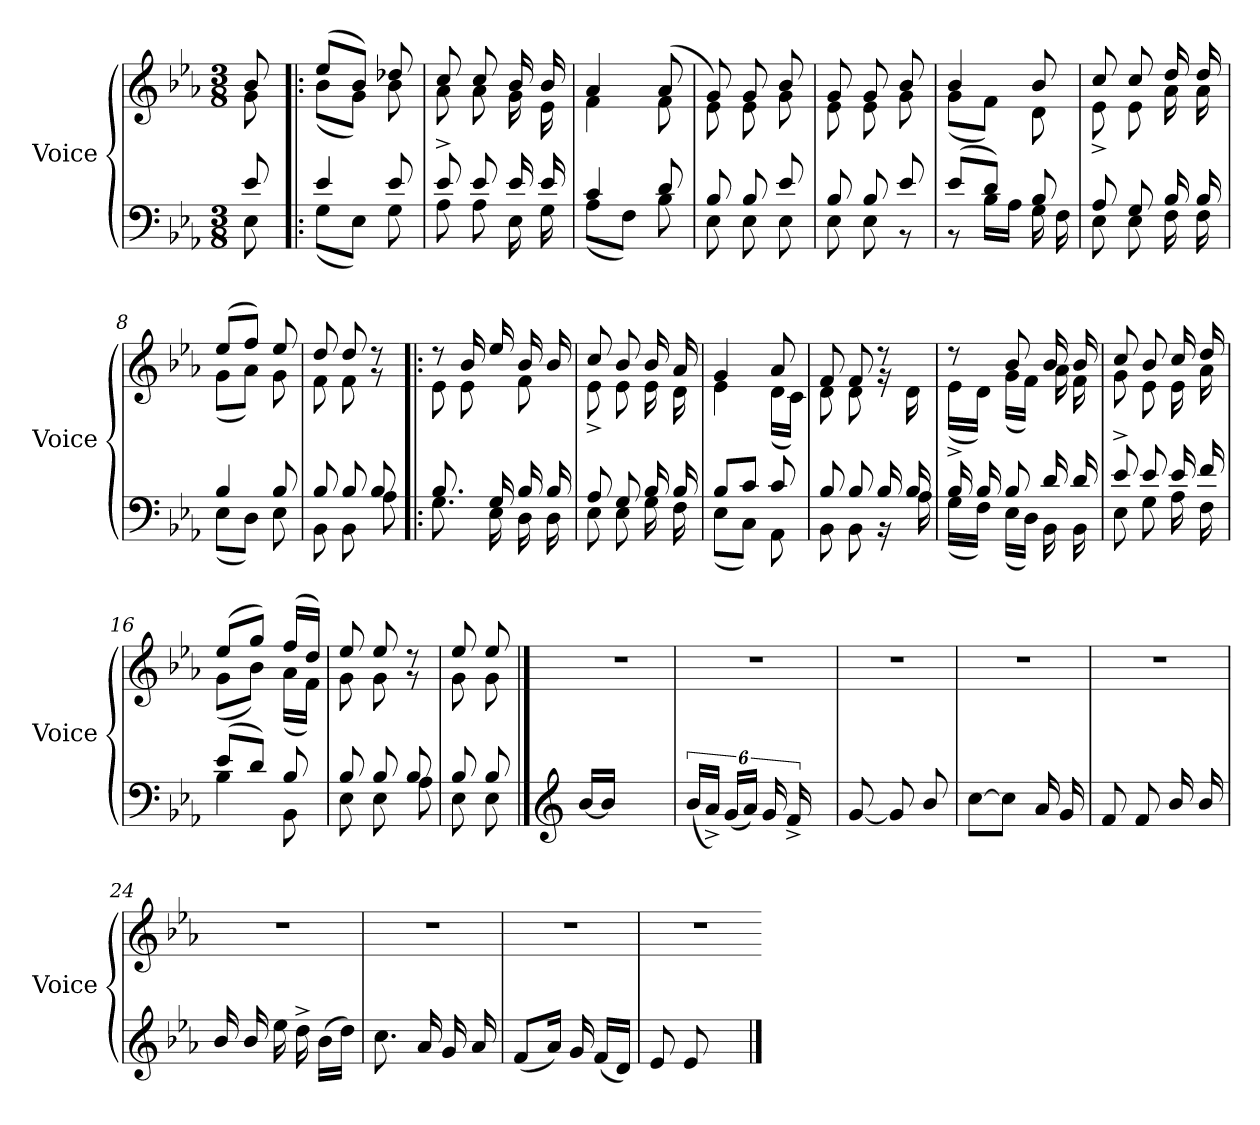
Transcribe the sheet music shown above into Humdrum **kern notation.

**kern	**kern
*part2	*part1
*staff2	*staff1
*I"Voice	*I"Voice
*I'Voice	*I'Voice
*clefF4	*clefG2
*k[b-e-a-]	*k[b-e-a-]
*M3/8	*M3/8
=	=
*^	*^
8e-/	8E-\	8b-/	8g\
=1!|:	=1!|:	=1!|:	=1!|:
4e-/	(<8G\L	(>8ee-/L	(<8b-\L
.	8E-\J)	8b-/J)	8g\J)
8e-/	8G\	8dd-X/	8b-\
=2	=2	=2	=2
8e-^>/	8A-\	8cc/	8a-\
8e-/	8A-\	8cc/	8a-\
16e-/	16E-\	16b-/	16g\
16e-/	16G\	16b-/	16e-\
=3	=3	=3	=3
4c/	(<8A-\L	4a-/	4f\
.	8F\J)	.	.
8d/	8B-\	(>8a-/	8f\
=4	=4	=4	=4
8B-/	8E-\	8g/)	8e-\
8B-/	8E-\	8g/	8e-\
8e-/	8E-\	8b-/	8g\
=5	=5	=5	=5
8B-/	8E-\	8g/	8e-\
8B-/	8E-\	8g/	8e-\
8e-/	8rBB	8b-/	8g\
=6	=6	=6	=6
(>8e-/L	8rBB	4b-/	(<8g\L
8d/J)	16B-\LL	.	8f\J)
.	16A-\JJ	.	.
8B-/	16G\	8b-/	8d\
.	16F\	.	.
!!LO:LB:g=z	!!
=7	=7	=7	=7
8A-/	8E-\	8cc/	8e-^<\
8G/	8E-\	8cc/	8e-\
16B-/	16F\	16dd/	16a-\
16B-/	16F\	16dd/	16a-\
=8	=8	=8	=8
4B-/	(<8E-\L	(>8ee-/L	(<8g\L
.	8D\J)	8ff/J)	8a-\J)
8B-/	8E-\	8ee-/	8g\
=9	=9	=9	=9
8B-/	8BB-\	8dd/	8f\
8B-/	8BB-\	8dd/	8f\
8B-/	8A-\	8rdd	8rg
=10!|:	=10!|:	=10!|:	=10!|:
8.B-/	8.G\	8rdd	8e-\
.	.	16b-/	8e-\
16G/	16E-\	16ee-/	.
16B-/	16D\	16b-/	8f\
16B-/	16D\	16b-/	.
=11	=11	=11	=11
8A-/	8E-\	8cc/	8e-^<\
8G/	8E-\	8b-/	8e-\
16B-/	16G\	16b-/	16e-\
16B-/	16F\	16a-/	16d\
=12	=12	=12	=12
8B-/L	(<8E-\L	4g/	4e-\
8c/J	8C\J)	.	.
8c/	8AA-\	8a-/	(<16d\LL
.	.	.	16c\JJ)
!!LO:LB:g=z	!!
=13	=13	=13	=13
8B-/	8BB-\	8f/	8d\
8B-/	8BB-\	8f/	8d\
16B-/	16rBB	8rdd	16rg
16B-/	16A-\	.	16d\
=14	=14	=14	=14
16B-^>/	(<16G\LL	8rdd	(<16e-\LL
16B-/	16F\JJ)	.	16d\JJ)
8B-/	(<16E-\LL	8b-/	(<16g\LL
.	16D\JJ)	.	16f\JJ)
16d/	16BB-\	16b-/	16a-\
16d/	16BB-\	16b-/	16f\
=15	=15	=15	=15
8e-^>/	8E-\	8cc/	8g\
8e-/	8G\	8b-/	8e-\
16e-/	16A-\	16cc/	16e-\
16f/	16F\	16dd/	16a-\
=16	=16	=16	=16
(>8e-/L	4B-\	(>8ee-/L	(<8g\L
8d/J)	.	8gg/J)	8b-\J)
8B-/	8BB-\	(>16ff/LL	(<16a-\LL
.	.	16dd/JJ)	16f\JJ)
=17	=17	=17	=17
8B-/	8E-\	8ee-/	8g\
8B-/	8E-\	8ee-/	8g\
8B-/	8A-\	8rdd	8rg
=18	=18	=18	=18
8B-/	8E-\	8ee-/	8g\
8B-/	8E-\	8ee-/	8g\
*v	*v	*	*
*	*v	*v
!!LO:LB:g=z
==19	==19
*clefG2	*
[>16b-/LL	4.r
16b-/JJ]	.
4ryy	.
=20	=20
(>24b-/LL	4.r
24a-^</JJ)	.
(>24g/LL	.
24a-/JJ)	.
24g/	.
24f^</	.
8ryy	.
=21	=21
[>8g/	4.r
8g/]	.
8b-/	.
=22	=22
[>8cc\L	4.r
8cc\J]	.
16a-/	.
16g/	.
=23	=23
8f/	4.r
8f/	.
16b-/	.
16b-/	.
!!LO:LB:g=z
=24	=24
16b-/	4.r
16b-/	.
16ee-\	.
16dd^<\	.
(>16b-\LL	.
16dd\JJ)	.
=25	=25
8.cc\	4.r
16a-/	.
16g/	.
16a-/	.
=26	=26
(>8f/L	4.r
16a-/Jk)	.
16g/	.
(>16f/LL	.
16d/JJ)	.
=27	=27
8e-/	4.r
8e-/	.
8ryy	.
==	=
*-	*-
